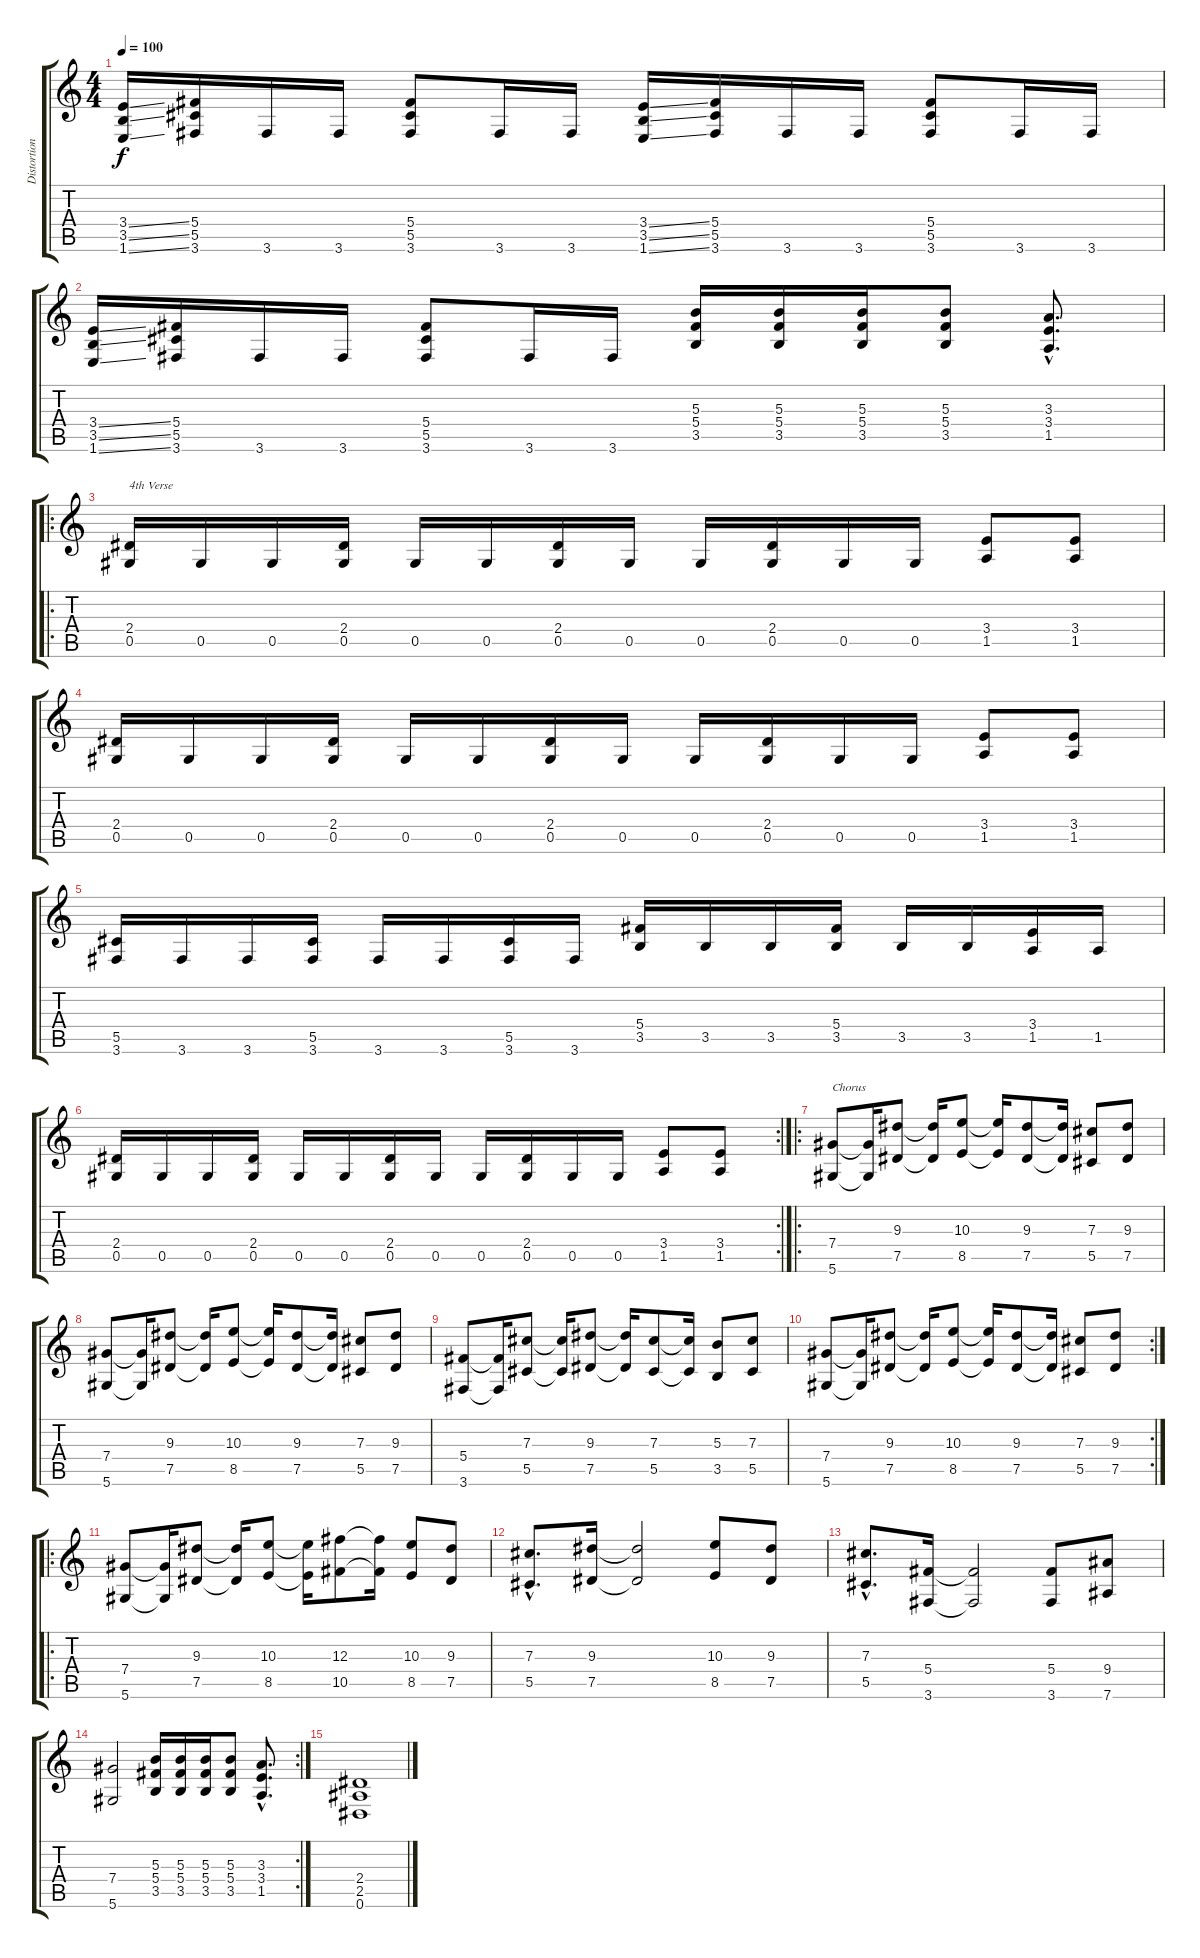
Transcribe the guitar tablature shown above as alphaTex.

\track ("Distortion Guitar II" "Distortion") {instrument distortionguitar}
\staff {score tabs}
\tuning (Eb4 Bb3 Gb3 Db3 Ab2 Eb2) {hide}
\ts (4 4)
\tempo 100
\clef g2
\ks c
(3.4{ss} 3.5{ss} 1.6{ss}).16{dy f} (5.4 5.5 3.6).16 3.6.16 3.6.16 (5.4 5.5 3.6).8 3.6.16 3.6.16 (3.4{ss} 3.5{ss} 1.6{ss}).16 (5.4 5.5 3.6).16 3.6.16 3.6.16 (5.4 5.5 3.6).8 3.6.16 3.6.16 |
(3.4{ss} 3.5{ss} 1.6{ss}).16 (5.4 5.5 3.6).16 3.6.16 3.6.16 (5.4 5.5 3.6).8 3.6.16 3.6.16 (5.3 5.4 3.5).16 (5.3 5.4 3.5).16 (5.3 5.4 3.5).16 (5.3 5.4 3.5).8 (3.3{hac} 3.4{hac} 1.5{hac}).8{d} |
\ro
(2.4 0.5).16{txt "4th Verse"} 0.5.16 0.5.16 (2.4 0.5).16 0.5.16 0.5.16 (2.4 0.5).16 0.5.16 0.5.16 (2.4 0.5).16 0.5.16 0.5.16 (3.4 1.5).8 (3.4 1.5).8 |
(2.4 0.5).16 0.5.16 0.5.16 (2.4 0.5).16 0.5.16 0.5.16 (2.4 0.5).16 0.5.16 0.5.16 (2.4 0.5).16 0.5.16 0.5.16 (3.4 1.5).8 (3.4 1.5).8 |
(5.5 3.6).16 3.6.16 3.6.16 (5.5 3.6).16 3.6.16 3.6.16 (5.5 3.6).16 3.6.16 (5.4 3.5).16 3.5.16 3.5.16 (5.4 3.5).16 3.5.16 3.5.16 (3.4 1.5).16 1.5.16 |
\rc 2
(2.4 0.5).16 0.5.16 0.5.16 (2.4 0.5).16 0.5.16 0.5.16 (2.4 0.5).16 0.5.16 0.5.16 (2.4 0.5).16 0.5.16 0.5.16 (3.4 1.5).8 (3.4 1.5).8 |
\ro
(7.4 5.6).8{txt "Chorus"} (7.4{t} 5.6{t}).16 (9.3 7.5).8 (9.3{t} 7.5{t}).16 (10.3 8.5).8 (10.3{t} 8.5{t}).16 (9.3 7.5).8 (9.3{t} 7.5{t}).16 (7.3 5.5).8 (9.3 7.5).8 |
(7.4 5.6).8 (7.4{t} 5.6{t}).16 (9.3 7.5).8 (9.3{t} 7.5{t}).16 (10.3 8.5).8 (10.3{t} 8.5{t}).16 (9.3 7.5).8 (9.3{t} 7.5{t}).16 (7.3 5.5).8 (9.3 7.5).8 |
(5.4 3.6).8 (5.4{t} 3.6{t}).16 (7.3 5.5).8 (7.3{t} 5.5{t}).16 (9.3 7.5).8 (9.3{t} 7.5{t}).16 (7.3 5.5).8 (7.3{t} 5.5{t}).16 (5.3 3.5).8 (7.3 5.5).8 |
\rc 2
(7.4 5.6).8 (7.4{t} 5.6{t}).16 (9.3 7.5).8 (9.3{t} 7.5{t}).16 (10.3 8.5).8 (10.3{t} 8.5{t}).16 (9.3 7.5).8 (9.3{t} 7.5{t}).16 (7.3 5.5).8 (9.3 7.5).8 |
\ro
(7.4 5.6).8 (7.4{t} 5.6{t}).16 (9.3 7.5).8 (9.3{t} 7.5{t}).16 (10.3 8.5).8 (10.3{t} 8.5{t}).16 (12.3 10.5).8 (12.3{t} 10.5{t}).16 (10.3 8.5).8 (9.3 7.5).8 |
(7.3{hac} 5.5{hac}).8{d} (9.3 7.5).16 (9.3{t} 7.5{t}).2 (10.3 8.5).8 (9.3 7.5).8 |
(7.3{hac} 5.5{hac}).8{d} (5.4 3.6).16 (5.4{t} 3.6{t}).2 (5.4 3.6).8 (9.4 7.6).8 |
\rc 2
(7.4 5.6).2 (5.3 5.4 3.5).16 (5.3 5.4 3.5).16 (5.3 5.4 3.5).16 (5.3 5.4 3.5).8 (3.3{hac} 3.4{hac} 1.5{hac}).8{d} |
(2.4 2.5 0.6).1
